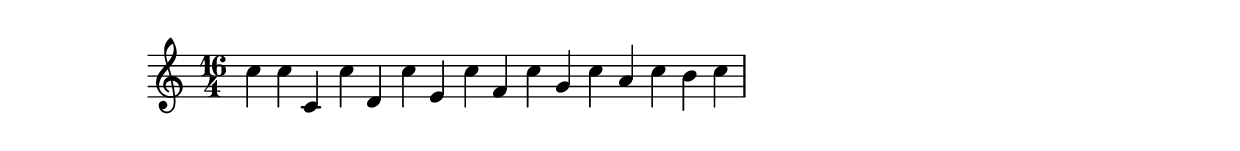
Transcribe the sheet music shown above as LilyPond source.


\version "1.9.4"

\header{

texidoc="

LilyPond corrects for optical spacing of stems. The overlap between to
adjacent stems of different direction is used as a measure for how
much to correct."

}

\score { 
  \context Voice \notes\relative c {
  % make sure neutral is down.
    \property Voice.Stem \override #'neutral-direction = #-1
	\time 16/4  c''4 c c,  c' d, c' e, c' f, c' g c a c b c
	
  }
  \paper {
    raggedright = ##t
  }  
}

